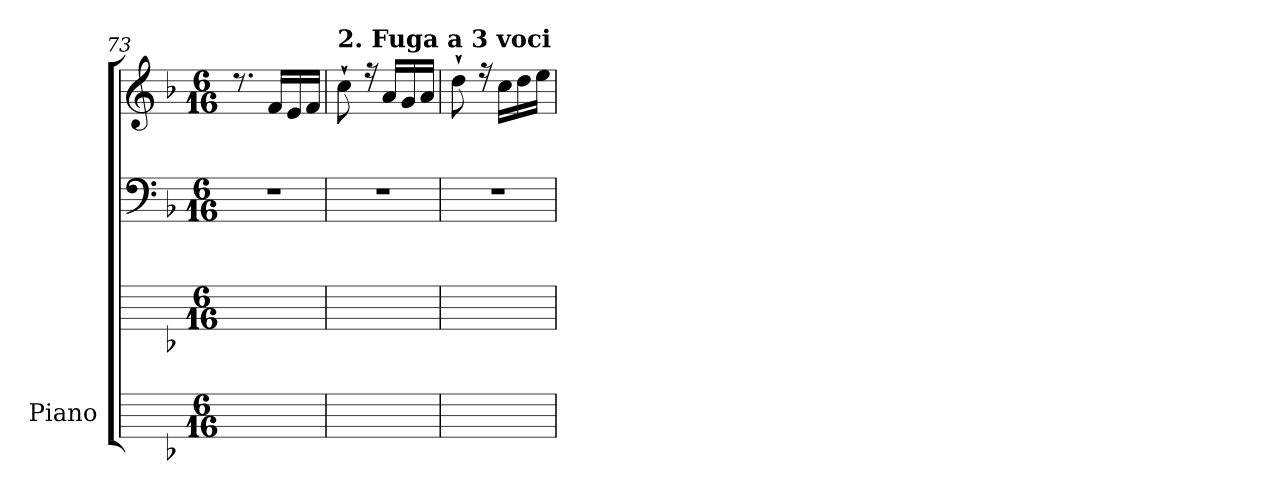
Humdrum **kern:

**kern	**kern	**kern	**kern
*part1	*part1	*part1	*part1
*staff4	*staff3	*staff2	*staff1
*I"Piano	*	*	*
*I'Pno	*	*	*
!!LO:LB:g=z
*	*	*clefF4	*clefG2
*k[b-]	*k[b-]	*k[b-]	*k[b-]
*F:	*F:	*F:	*F:
*M6/16	*M6/16	*M6/16	*M6/16
=73	=73	=73	=73
*	*	*	*^
4.ryy	4.ryy	4.r	8.r	4.ryy
.	.	.	16f/LL	.
.	.	.	16e/	.
.	.	.	16f/JJ	.
=74	=74	=74	=74	=74
!	!	!	!LO:TX:a:B:t=2. Fuga a 3 voci	!
4.ryy	4.ryy	4.r	8cc`\	4.ryy
.	.	.	16r	.
.	.	.	16a/LL	.
.	.	.	16g/	.
.	.	.	16a/JJ	.
=75	=75	=75	=75	=75
4.ryy	4.ryy	4.r	8dd`\	4.ryy
.	.	.	16r	.
.	.	.	16cc\LL	.
.	.	.	16dd\	.
.	.	.	16ee\JJ	.
*	*	*	*v	*v
=	=	=	=
*-	*-	*-	*-
